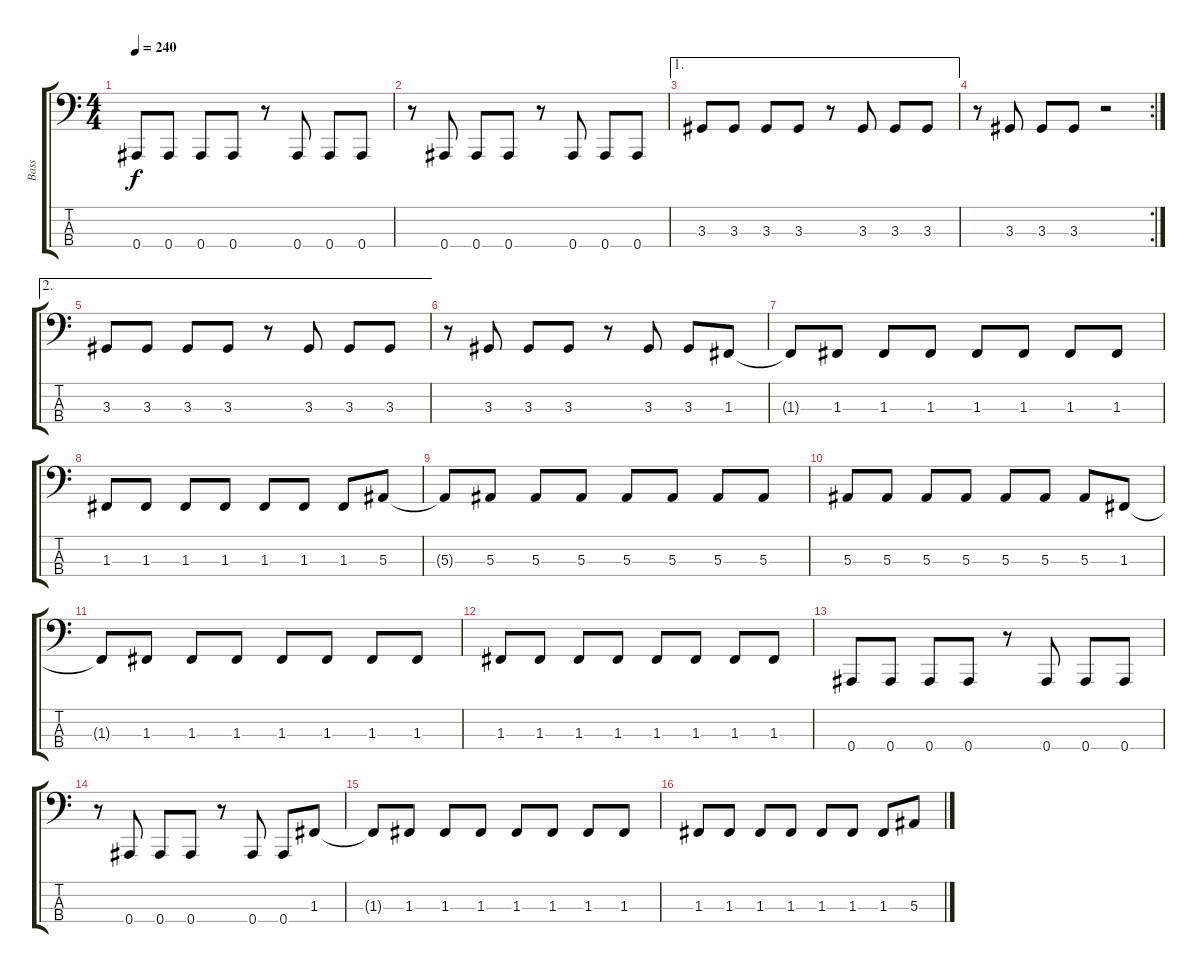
\track ("Bass" "Bass") {instrument electricbassfinger}
\staff {score tabs}
\tuning (Eb2 Bb1 F1 Bb0) {hide}
\ts (4 4)
\tempo 240
\clef f4
\ks c
0.4.8{dy f} 0.4.8 0.4.8 0.4.8 r.8 0.4.8 0.4.8 0.4.8 |
r.8 0.4.8 0.4.8 0.4.8 r.8 0.4.8 0.4.8 0.4.8 |
\ae 1
3.3.8 3.3.8 3.3.8 3.3.8 r.8 3.3.8 3.3.8 3.3.8 |
\rc 2
r.8 3.3.8 3.3.8 3.3.8 r.2 |
\ae 2
3.3.8 3.3.8 3.3.8 3.3.8 r.8 3.3.8 3.3.8 3.3.8 |
r.8 3.3.8 3.3.8 3.3.8 r.8 3.3.8 3.3.8 1.3.8 |
1.3{t}.8 1.3.8 1.3.8 1.3.8 1.3.8 1.3.8 1.3.8 1.3.8 |
1.3.8 1.3.8 1.3.8 1.3.8 1.3.8 1.3.8 1.3.8 5.3.8 |
5.3{t}.8 5.3.8 5.3.8 5.3.8 5.3.8 5.3.8 5.3.8 5.3.8 |
5.3.8 5.3.8 5.3.8 5.3.8 5.3.8 5.3.8 5.3.8 1.3.8 |
1.3{t}.8 1.3.8 1.3.8 1.3.8 1.3.8 1.3.8 1.3.8 1.3.8 |
1.3.8 1.3.8 1.3.8 1.3.8 1.3.8 1.3.8 1.3.8 1.3.8 |
0.4.8 0.4.8 0.4.8 0.4.8 r.8 0.4.8 0.4.8 0.4.8 |
r.8 0.4.8 0.4.8 0.4.8 r.8 0.4.8 0.4.8 1.3.8 |
1.3{t}.8 1.3.8 1.3.8 1.3.8 1.3.8 1.3.8 1.3.8 1.3.8 |
1.3.8 1.3.8 1.3.8 1.3.8 1.3.8 1.3.8 1.3.8 5.3.8
